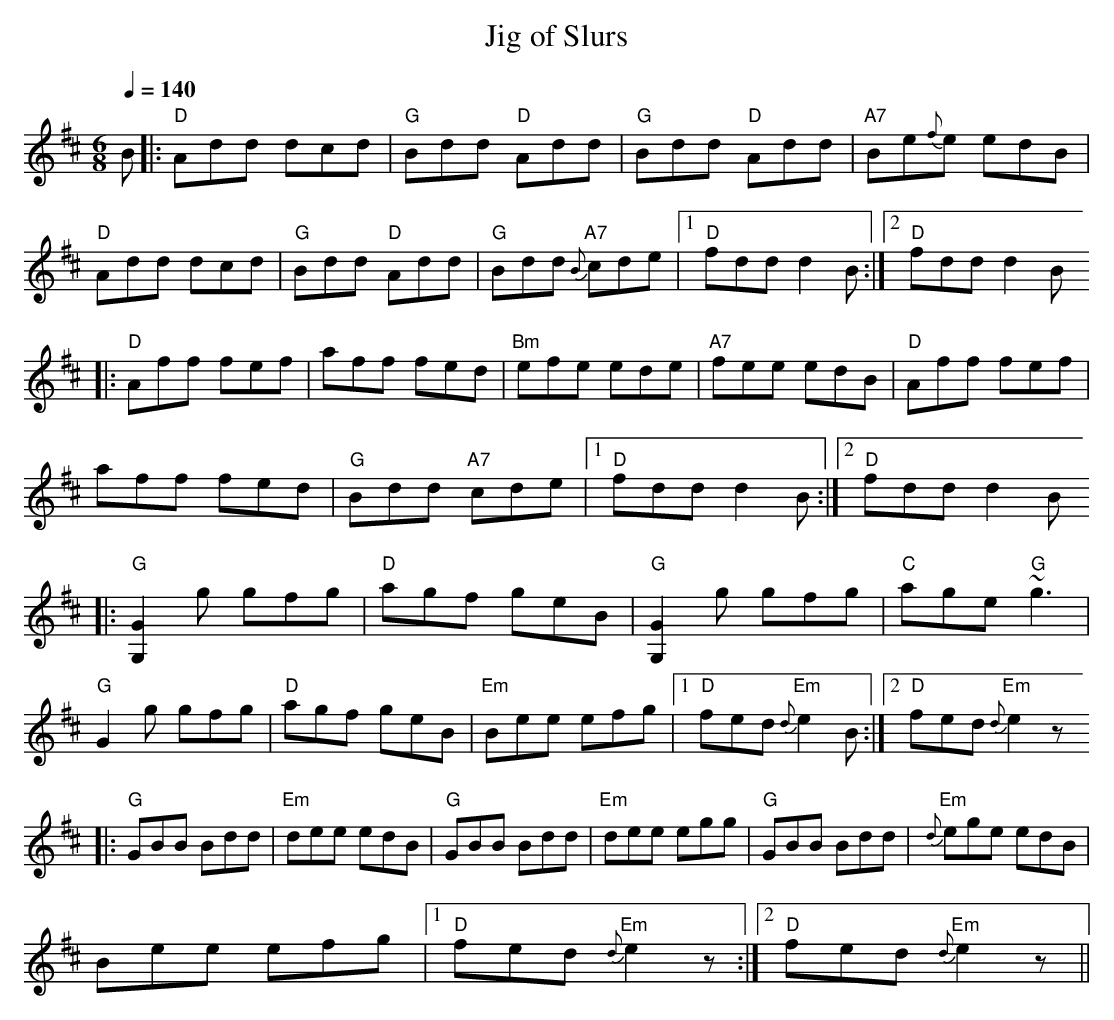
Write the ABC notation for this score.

X:1
T: Jig of Slurs
M: 6/8
K: D
Q: 1/4=140
B  \
|: "D" Add dcd | "G"Bdd "D" Add | "G" Bdd "D" Add | "A7"Be{f}e edB |
"D" Add dcd | "G" Bdd "D" Add | "G"Bdd "A7"{B}cde |1 "D"fdd d2 B :|2 "D"fdd d2 B
|: "D"Aff fef | aff fed | "Bm" efe ede | "A7"fee edB | "D"Aff fef |
aff fed | "G"Bdd "A7"cde |1 "D"fdd d2 B :|2 "D"fdd d2 B
|: "G"[G2G,2] g gfg | "D"agf geB | "G"[G2G,2] g gfg | "C"age "G"~g3 |
"G"G2 g gfg | "D"agf geB | "Em"Bee efg |1 "D"fed "Em"{d}e2 B :|2 "D"fed "Em"{d}e2 z
|: "G"GBB Bdd | "Em"dee edB | "G"GBB Bdd | "Em"dee egg| "G"GBB Bdd | "Em"{d}ege edB |
Bee efg |1 "D"fed "Em"{d}e2 z :|2 "D"fed "Em"{d}e2 z ||
